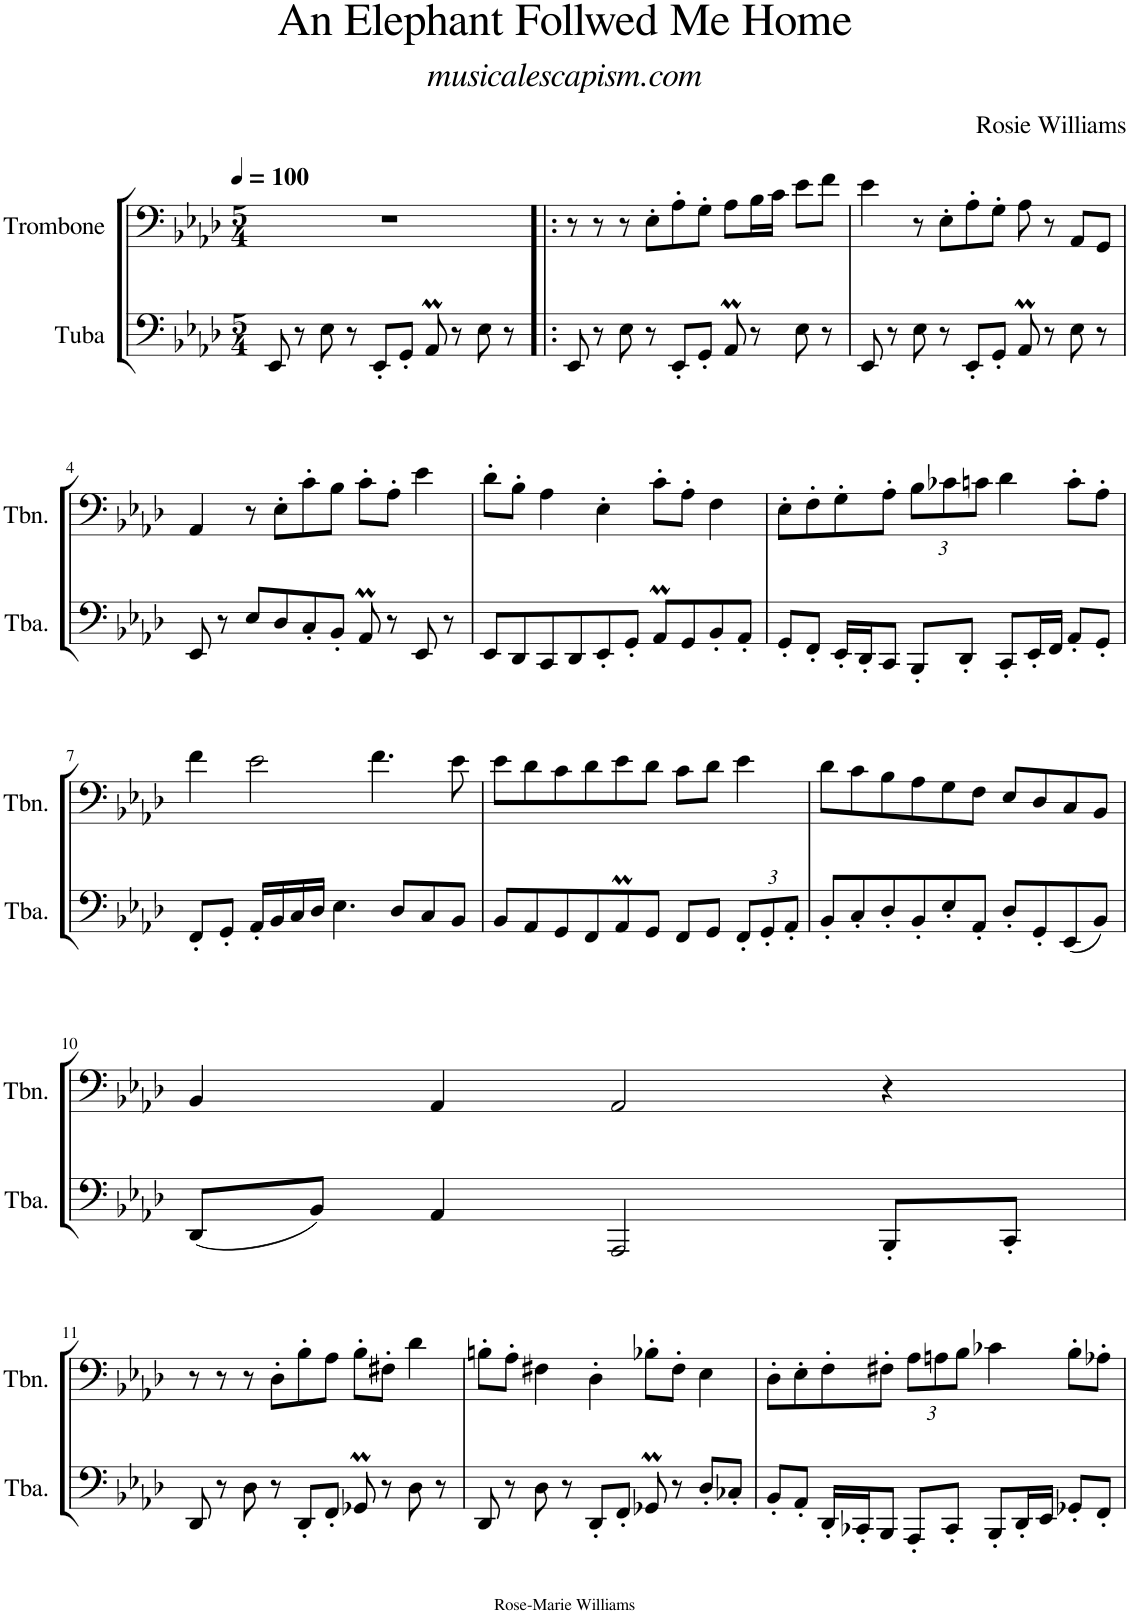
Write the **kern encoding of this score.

**kern	**kern
*part2	*part1
*staff2	*staff1
*I"Tuba	*I"Trombone
*I'Tba.	*I'Tbn.
*clefF4	*clefF4
*k[b-e-a-d-]	*k[b-e-a-d-]
*M5/4	*M5/4
*MM100	*MM100
=1	=1
8EE-/	4%5r
8r	.
8E-\	.
8r	.
8EE-'/L	.
8GG'/J	.
8AA-M/	.
8r	.
8E-\	.
8r	.
=2!|:	=2!|:
8EE-/	8r
8r	8r
8E-\	8r
8r	8E-'\L
8EE-'/L	8A-'\
8GG'/J	8G'\J
8AA-M/	8A-\L
8r	16B-\L
.	16c\JJ
8E-\	8e-\L
8r	8f\J
=3	=3
8EE-/	4e-\
8r	.
8E-\	8r
8r	8E-'\L
8EE-'/L	8A-'\
8GG'/J	8G'\J
8AA-M/	8A-\
8r	8r
8E-\	8AA-/L
8r	8GG/J
!!LO:LB:g=z
=4	=4
8EE-/	4AA-/
8r	.
8E-/L	8r
8D-/	8E-'\L
8C'/	8c'\
8BB-'/J	8B-\J
8AA-M/	8c'\L
8r	8A-'\J
8EE-/	4e-\
8r	.
=5	=5
8EE-/L	8d-'\L
8DD-/	8B-'\J
8CC/	4A-\
8DD-/	.
8EE-'/	4E-'\
8GG'/J	.
8AA-M/L	8c'\L
8GG/	8A-'\J
8BB-'/	4F\
8AA-'/J	.
=6	=6
8GG'/L	8E-'\L
8FF'/J	8F'\
16EE-'/LL	8G'\
16DD-'/J	.
8CC/J	8A-'\J
*	*Xbrackettup
8BBB-'/L	12B-\L
.	12c-X\
8DD-'/J	.
.	12cn\J
8CC'/L	4d-\
16EE-'/L	.
16FF/JJ	.
8AA-'/L	8c'\L
8GG'/J	8A-'\J
!!LO:LB:g=z
=7	=7
8FF'/L	4f\
8GG'/J	.
16AA-'/LL	2e-\
16BB-/	.
16C/	.
16D-/JJ	.
4.E-\	.
.	4.f\
8D-/L	.
8C/	.
8BB-/J	8e-\
=8	=8
8BB-/L	8e-\L
8AA-/	8d-\
8GG/	8c\
8FF/	8d-\
8AA-M/	8e-\
8GG/J	8d-\J
8FF/L	8c\L
8GG/J	8d-\J
*Xbrackettup	*
12FF'/L	4e-\
12GG'/	.
12AA-'/J	.
=9	=9
8BB-'/L	8d-\L
8C'/	8c\
8D-'/	8B-\
8BB-'/	8A-\
8E-'/	8G\
8AA-'/J	8F\J
8D-'/L	8E-/L
8GG'/	8D-/
(8EE-/	8C/
8BB-/J)	8BB-/J
!!LO:LB:g=z
=10	=10
(8DD-/L	4BB-/
8BB-/J)	.
4AA-/	4AA-/
2AAA-/	2AA-/
8BBB-'/L	4r
8CC'/J	.
!!LO:LB:g=z
=11	=11
8DD-/	8r
8r	8r
8D-\	8r
8r	8D-'\L
8DD-'/L	8B-'\
8FF'/J	8A-\J
8GG-XM/	8B-'\L
8r	8F#X'\J
8D-\	4d-\
8r	.
=12	=12
8DD-/	8Bn'\L
8r	8A-'\J
8D-\	4F#X\
8r	.
8DD-'/L	4D-'\
8FF'/J	.
8GG-XM/	8B-X'\L
8r	8F#'\J
8D-'/L	4E-\
8C-X'/J	.
=13	=13
8BB-'/L	8D-'\L
8AA-'/J	8E-'\
16DD-'/LL	8F'\
16CC-X'/J	.
8BBB-/J	8F#X'\J
8AAA-'/L	12A-\L
.	12An\
8CC-'/J	.
.	12B-\J
8BBB-'/L	4c-X\
16DD-'/L	.
16EE-/JJ	.
8GG-X'/L	8B-'\L
8FF'/J	8A-X'\J
=	=
*-	*-
